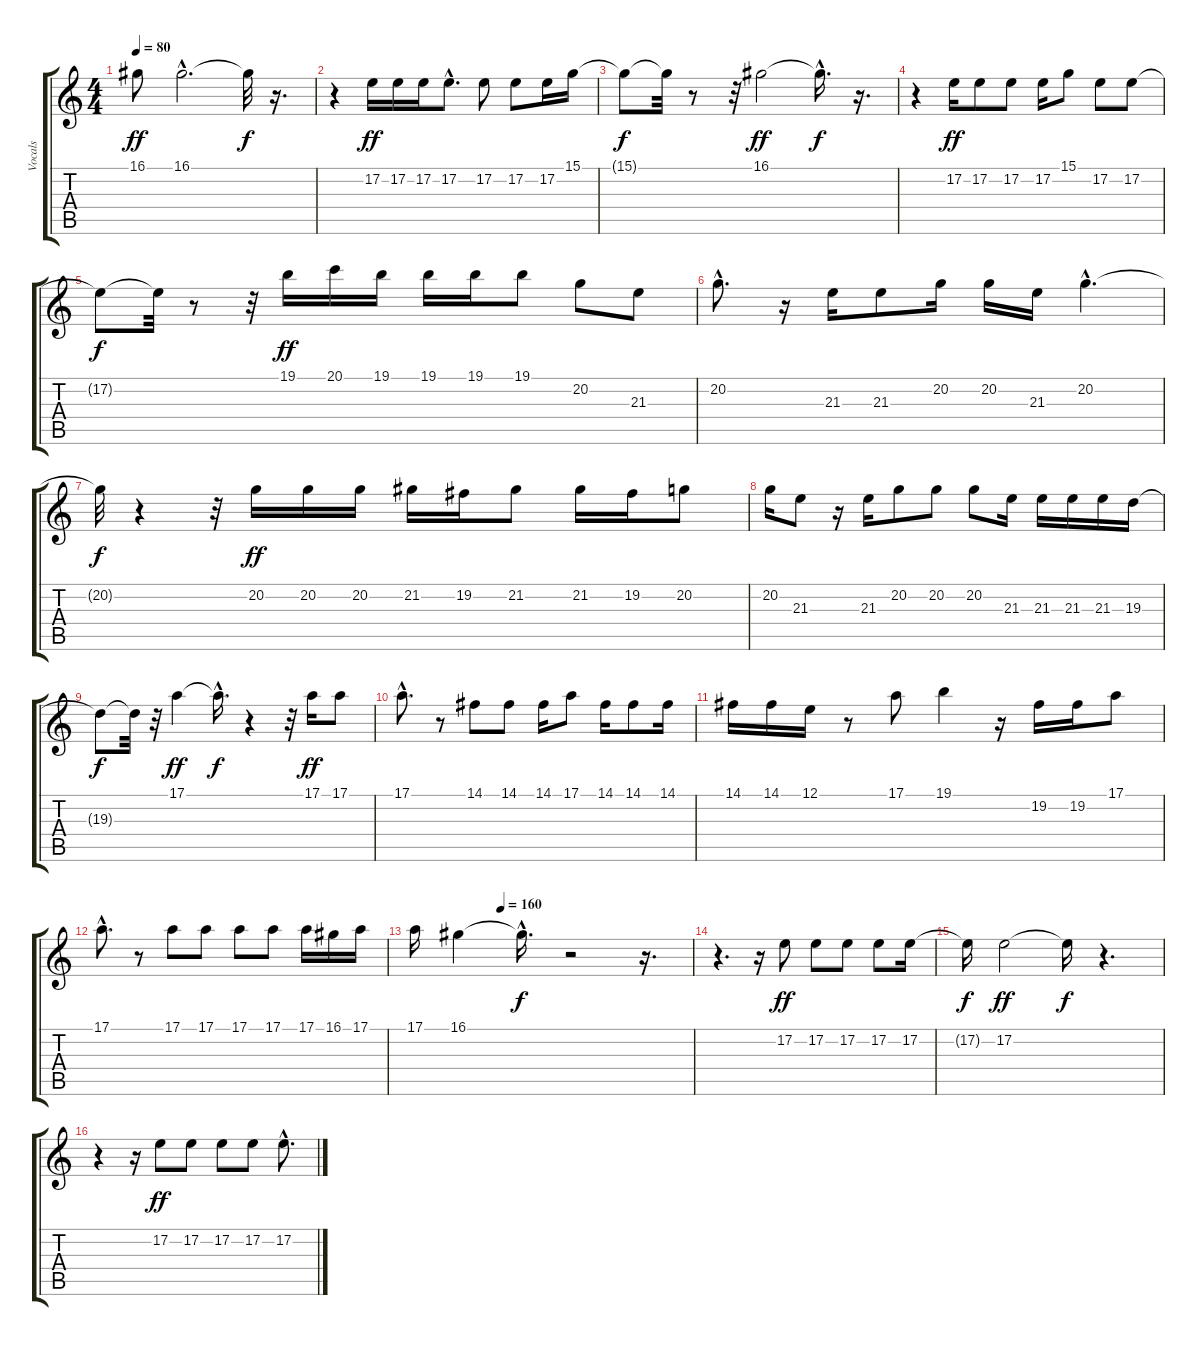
\track ("Vocals" "Vocals") {instrument lead2sawtooth}
\staff {score tabs}
\tuning (E4 B3 G3 D3 A2 E2) {hide}
\ts (4 4)
\tempo 80
\clef g2
\ks c
16.1.8{dy ff} 16.1{hac}.2{d} 16.1{t}.32{dy f} r.16{d} |
r.4 17.2.16{dy ff} 17.2.16 17.2.16 17.2{hac}.8{d} 17.2.8 17.2.8 17.2.16 15.1.16 |
15.1{t}.8{dy f} 15.1{t}.32 r.8 r.32 16.1.2{dy ff} 16.1{hac t}.16{d dy f} r.16{d} |
r.4 17.2.16{dy ff} 17.2.8 17.2.8 17.2.16 15.1.8 17.2.8 17.2.8 |
17.2{t}.8{dy f} 17.2{t}.32 r.8 r.32 19.1.16{dy ff} 20.1.16 19.1.16 19.1.16 19.1.16 19.1.8 20.2.8 21.3.8 |
20.2{hac}.8{d} r.16 21.3.16 21.3.8 20.2.16 20.2.16 21.3.16 20.2{hac}.4{d} |
20.2{t}.32{dy f} r.4 r.32 20.2.16{dy ff} 20.2.16 20.2.16 21.2.16 19.2.16 21.2.8 21.2.16 19.2.16 20.2.8 |
20.2.16 21.3.8 r.16 21.3.16 20.2.8 20.2.8 20.2.8 21.3.16 21.3.16 21.3.16 21.3.16 19.3.16 |
19.3{t}.8{dy f} 19.3{t}.32 r.32 17.1.4{dy ff} 17.1{hac t}.16{d dy f} r.4 r.32 17.1.16{dy ff} 17.1.8 |
17.1{hac}.8{d} r.8 14.1.8 14.1.8 14.1.16 17.1.8 14.1.16 14.1.8 14.1.16 |
14.1.16 14.1.16 12.1.16 r.8 17.1.8 19.1.4 r.16 19.2.16 19.2.16 17.1.8 |
17.1{hac}.8{d} r.8 17.1.8 17.1.8 17.1.8 17.1.8 17.1.16 16.1.16 17.1.16 |
\tempo (160 0.3125)
17.1.16 16.1.4 16.1{hac t}.16{d dy f} r.2 r.16{d} |
r.4{d} r.16 17.2.8{dy ff} 17.2.8 17.2.8 17.2.8 17.2.16 |
17.2{t}.16{dy f} 17.2.2{dy ff} 17.2{t}.16{dy f} r.4{d} |
r.4 r.16 17.2.8{dy ff} 17.2.8 17.2.8 17.2.8 17.2{hac}.8{d}
